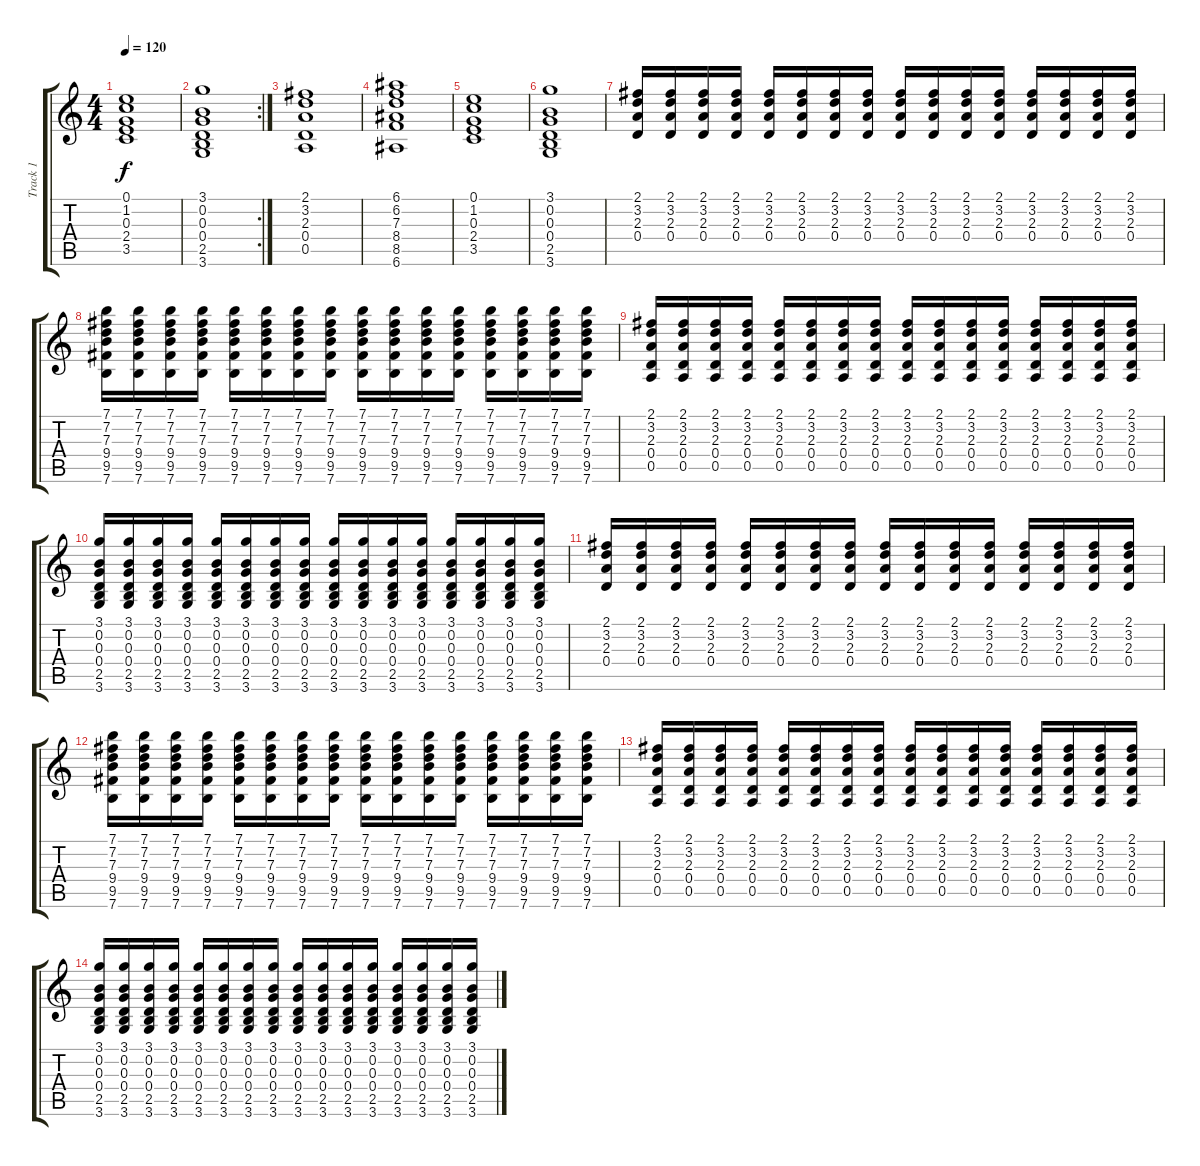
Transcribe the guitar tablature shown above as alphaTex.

\track ("Track 1" "Track 1") {instrument electricguitarmuted}
\staff {score tabs}
\tuning (E4 B3 G3 D3 A2 E2) {hide}
\ts (4 4)
\tempo 120
\clef g2
\ks c
(0.1 1.2 0.3 2.4 3.5).1{dy f} |
\rc 2
(3.1 0.2 0.3 0.4 2.5 3.6).1 |
(2.1 3.2 2.3 0.4 0.5).1 |
(6.1 6.2 7.3 8.4 8.5 6.6).1 |
(0.1 1.2 0.3 2.4 3.5).1 |
(3.1 0.2 0.3 0.4 2.5 3.6).1 |
(2.1 3.2 2.3 0.4).16 (2.1 3.2 2.3 0.4).16 (2.1 3.2 2.3 0.4).16 (2.1 3.2 2.3 0.4).16 (2.1 3.2 2.3 0.4).16 (2.1 3.2 2.3 0.4).16 (2.1 3.2 2.3 0.4).16 (2.1 3.2 2.3 0.4).16 (2.1 3.2 2.3 0.4).16 (2.1 3.2 2.3 0.4).16 (2.1 3.2 2.3 0.4).16 (2.1 3.2 2.3 0.4).16 (2.1 3.2 2.3 0.4).16 (2.1 3.2 2.3 0.4).16 (2.1 3.2 2.3 0.4).16 (2.1 3.2 2.3 0.4).16 |
(7.1 7.2 7.3 9.4 9.5 7.6).16 (7.1 7.2 7.3 9.4 9.5 7.6).16 (7.1 7.2 7.3 9.4 9.5 7.6).16 (7.1 7.2 7.3 9.4 9.5 7.6).16 (7.1 7.2 7.3 9.4 9.5 7.6).16 (7.1 7.2 7.3 9.4 9.5 7.6).16 (7.1 7.2 7.3 9.4 9.5 7.6).16 (7.1 7.2 7.3 9.4 9.5 7.6).16 (7.1 7.2 7.3 9.4 9.5 7.6).16 (7.1 7.2 7.3 9.4 9.5 7.6).16 (7.1 7.2 7.3 9.4 9.5 7.6).16 (7.1 7.2 7.3 9.4 9.5 7.6).16 (7.1 7.2 7.3 9.4 9.5 7.6).16 (7.1 7.2 7.3 9.4 9.5 7.6).16 (7.1 7.2 7.3 9.4 9.5 7.6).16 (7.1 7.2 7.3 9.4 9.5 7.6).16 |
(2.1 3.2 2.3 0.4 0.5).16 (2.1 3.2 2.3 0.4 0.5).16 (2.1 3.2 2.3 0.4 0.5).16 (2.1 3.2 2.3 0.4 0.5).16 (2.1 3.2 2.3 0.4 0.5).16 (2.1 3.2 2.3 0.4 0.5).16 (2.1 3.2 2.3 0.4 0.5).16 (2.1 3.2 2.3 0.4 0.5).16 (2.1 3.2 2.3 0.4 0.5).16 (2.1 3.2 2.3 0.4 0.5).16 (2.1 3.2 2.3 0.4 0.5).16 (2.1 3.2 2.3 0.4 0.5).16 (2.1 3.2 2.3 0.4 0.5).16 (2.1 3.2 2.3 0.4 0.5).16 (2.1 3.2 2.3 0.4 0.5).16 (2.1 3.2 2.3 0.4 0.5).16 |
(3.1 0.2 0.3 0.4 2.5 3.6).16 (3.1 0.2 0.3 0.4 2.5 3.6).16 (3.1 0.2 0.3 0.4 2.5 3.6).16 (3.1 0.2 0.3 0.4 2.5 3.6).16 (3.1 0.2 0.3 0.4 2.5 3.6).16 (3.1 0.2 0.3 0.4 2.5 3.6).16 (3.1 0.2 0.3 0.4 2.5 3.6).16 (3.1 0.2 0.3 0.4 2.5 3.6).16 (3.1 0.2 0.3 0.4 2.5 3.6).16 (3.1 0.2 0.3 0.4 2.5 3.6).16 (3.1 0.2 0.3 0.4 2.5 3.6).16 (3.1 0.2 0.3 0.4 2.5 3.6).16 (3.1 0.2 0.3 0.4 2.5 3.6).16 (3.1 0.2 0.3 0.4 2.5 3.6).16 (3.1 0.2 0.3 0.4 2.5 3.6).16 (3.1 0.2 0.3 0.4 2.5 3.6).16 |
(2.1 3.2 2.3 0.4).16 (2.1 3.2 2.3 0.4).16 (2.1 3.2 2.3 0.4).16 (2.1 3.2 2.3 0.4).16 (2.1 3.2 2.3 0.4).16 (2.1 3.2 2.3 0.4).16 (2.1 3.2 2.3 0.4).16 (2.1 3.2 2.3 0.4).16 (2.1 3.2 2.3 0.4).16 (2.1 3.2 2.3 0.4).16 (2.1 3.2 2.3 0.4).16 (2.1 3.2 2.3 0.4).16 (2.1 3.2 2.3 0.4).16 (2.1 3.2 2.3 0.4).16 (2.1 3.2 2.3 0.4).16 (2.1 3.2 2.3 0.4).16 |
(7.1 7.2 7.3 9.4 9.5 7.6).16 (7.1 7.2 7.3 9.4 9.5 7.6).16 (7.1 7.2 7.3 9.4 9.5 7.6).16 (7.1 7.2 7.3 9.4 9.5 7.6).16 (7.1 7.2 7.3 9.4 9.5 7.6).16 (7.1 7.2 7.3 9.4 9.5 7.6).16 (7.1 7.2 7.3 9.4 9.5 7.6).16 (7.1 7.2 7.3 9.4 9.5 7.6).16 (7.1 7.2 7.3 9.4 9.5 7.6).16 (7.1 7.2 7.3 9.4 9.5 7.6).16 (7.1 7.2 7.3 9.4 9.5 7.6).16 (7.1 7.2 7.3 9.4 9.5 7.6).16 (7.1 7.2 7.3 9.4 9.5 7.6).16 (7.1 7.2 7.3 9.4 9.5 7.6).16 (7.1 7.2 7.3 9.4 9.5 7.6).16 (7.1 7.2 7.3 9.4 9.5 7.6).16 |
(2.1 3.2 2.3 0.4 0.5).16 (2.1 3.2 2.3 0.4 0.5).16 (2.1 3.2 2.3 0.4 0.5).16 (2.1 3.2 2.3 0.4 0.5).16 (2.1 3.2 2.3 0.4 0.5).16 (2.1 3.2 2.3 0.4 0.5).16 (2.1 3.2 2.3 0.4 0.5).16 (2.1 3.2 2.3 0.4 0.5).16 (2.1 3.2 2.3 0.4 0.5).16 (2.1 3.2 2.3 0.4 0.5).16 (2.1 3.2 2.3 0.4 0.5).16 (2.1 3.2 2.3 0.4 0.5).16 (2.1 3.2 2.3 0.4 0.5).16 (2.1 3.2 2.3 0.4 0.5).16 (2.1 3.2 2.3 0.4 0.5).16 (2.1 3.2 2.3 0.4 0.5).16 |
(3.1 0.2 0.3 0.4 2.5 3.6).16 (3.1 0.2 0.3 0.4 2.5 3.6).16 (3.1 0.2 0.3 0.4 2.5 3.6).16 (3.1 0.2 0.3 0.4 2.5 3.6).16 (3.1 0.2 0.3 0.4 2.5 3.6).16 (3.1 0.2 0.3 0.4 2.5 3.6).16 (3.1 0.2 0.3 0.4 2.5 3.6).16 (3.1 0.2 0.3 0.4 2.5 3.6).16 (3.1 0.2 0.3 0.4 2.5 3.6).16 (3.1 0.2 0.3 0.4 2.5 3.6).16 (3.1 0.2 0.3 0.4 2.5 3.6).16 (3.1 0.2 0.3 0.4 2.5 3.6).16 (3.1 0.2 0.3 0.4 2.5 3.6).16 (3.1 0.2 0.3 0.4 2.5 3.6).16 (3.1 0.2 0.3 0.4 2.5 3.6).16 (3.1 0.2 0.3 0.4 2.5 3.6).16
